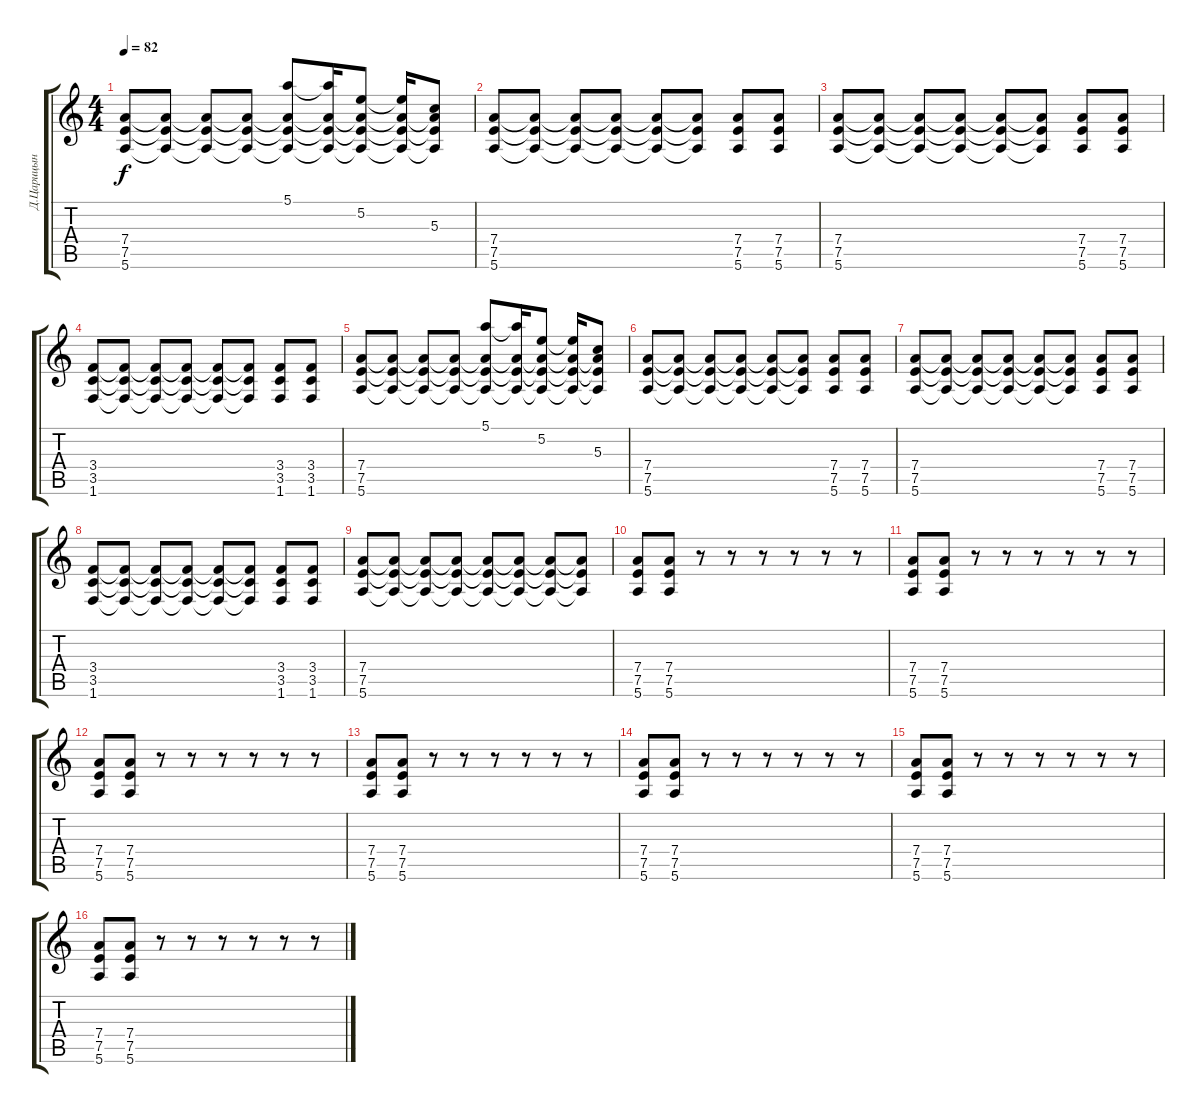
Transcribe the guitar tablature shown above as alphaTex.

\track ("Д.Царицын" "Д.Царицын") {instrument overdrivenguitar}
\staff {score tabs}
\tuning (E4 B3 G3 D3 A2 E2) {hide}
\ts (4 4)
\tempo 82
\clef g2
\ks c
(7.4 7.5 5.6).8{dy f} (7.4{t} 7.5{t} 5.6{t}).8 (7.4{t} 7.5{t} 5.6{t}).8 (7.4{t} 7.5{t} 5.6{t}).8 (5.1 7.4{t} 7.5{t} 5.6{t}).8 (5.1{t} 7.4{t} 7.5{t} 5.6{t}).16 (5.2 7.4{t} 7.5{t} 5.6{t}).8 (5.2{t} 7.4{t} 7.5{t} 5.6{t}).16 (5.3 7.4{t} 7.5{t} 5.6{t}).8 |
(7.4 7.5 5.6).8 (7.4{t} 7.5{t} 5.6{t}).8 (7.4{t} 7.5{t} 5.6{t}).8 (7.4{t} 7.5{t} 5.6{t}).8 (7.4{t} 7.5{t} 5.6{t}).8 (7.4{t} 7.5{t} 5.6{t}).8 (7.4 7.5 5.6).8 (7.4 7.5 5.6).8 |
(7.4 7.5 5.6).8 (7.4{t} 7.5{t} 5.6{t}).8 (7.4{t} 7.5{t} 5.6{t}).8 (7.4{t} 7.5{t} 5.6{t}).8 (7.4{t} 7.5{t} 5.6{t}).8 (7.4{t} 7.5{t} 5.6{t}).8 (7.4 7.5 5.6).8 (7.4 7.5 5.6).8 |
(3.4 3.5 1.6).8 (3.4{t} 3.5{t} 1.6{t}).8 (3.4{t} 3.5{t} 1.6{t}).8 (3.4{t} 3.5{t} 1.6{t}).8 (3.4{t} 3.5{t} 1.6{t}).8 (3.4{t} 3.5{t} 1.6{t}).8 (3.4 3.5 1.6).8 (3.4 3.5 1.6).8 |
(7.4 7.5 5.6).8 (7.4{t} 7.5{t} 5.6{t}).8 (7.4{t} 7.5{t} 5.6{t}).8 (7.4{t} 7.5{t} 5.6{t}).8 (5.1 7.4{t} 7.5{t} 5.6{t}).8 (5.1{t} 7.4{t} 7.5{t} 5.6{t}).16 (5.2 7.4{t} 7.5{t} 5.6{t}).8 (5.2{t} 7.4{t} 7.5{t} 5.6{t}).16 (5.3 7.4{t} 7.5{t} 5.6{t}).8 |
(7.4 7.5 5.6).8 (7.4{t} 7.5{t} 5.6{t}).8 (7.4{t} 7.5{t} 5.6{t}).8 (7.4{t} 7.5{t} 5.6{t}).8 (7.4{t} 7.5{t} 5.6{t}).8 (7.4{t} 7.5{t} 5.6{t}).8 (7.4 7.5 5.6).8 (7.4 7.5 5.6).8 |
(7.4 7.5 5.6).8 (7.4{t} 7.5{t} 5.6{t}).8 (7.4{t} 7.5{t} 5.6{t}).8 (7.4{t} 7.5{t} 5.6{t}).8 (7.4{t} 7.5{t} 5.6{t}).8 (7.4{t} 7.5{t} 5.6{t}).8 (7.4 7.5 5.6).8 (7.4 7.5 5.6).8 |
(3.4 3.5 1.6).8 (3.4{t} 3.5{t} 1.6{t}).8 (3.4{t} 3.5{t} 1.6{t}).8 (3.4{t} 3.5{t} 1.6{t}).8 (3.4{t} 3.5{t} 1.6{t}).8 (3.4{t} 3.5{t} 1.6{t}).8 (3.4 3.5 1.6).8 (3.4 3.5 1.6).8 |
(7.4 7.5 5.6).8 (7.4{t} 7.5{t} 5.6{t}).8 (7.4{t} 7.5{t} 5.6{t}).8 (7.4{t} 7.5{t} 5.6{t}).8 (7.4{t} 7.5{t} 5.6{t}).8 (7.4{t} 7.5{t} 5.6{t}).8 (7.4{t} 7.5{t} 5.6{t}).8 (7.4{t} 7.5{t} 5.6{t}).8 |
(7.4 7.5 5.6).8 (7.4 7.5 5.6).8 r.8 r.8 r.8 r.8 r.8 r.8 |
(7.4 7.5 5.6).8 (7.4 7.5 5.6).8 r.8 r.8 r.8 r.8 r.8 r.8 |
(7.4 7.5 5.6).8 (7.4 7.5 5.6).8 r.8 r.8 r.8 r.8 r.8 r.8 |
(7.4 7.5 5.6).8 (7.4 7.5 5.6).8 r.8 r.8 r.8 r.8 r.8 r.8 |
(7.4 7.5 5.6).8 (7.4 7.5 5.6).8 r.8 r.8 r.8 r.8 r.8 r.8 |
(7.4 7.5 5.6).8 (7.4 7.5 5.6).8 r.8 r.8 r.8 r.8 r.8 r.8 |
(7.4 7.5 5.6).8 (7.4 7.5 5.6).8 r.8 r.8 r.8 r.8 r.8 r.8
